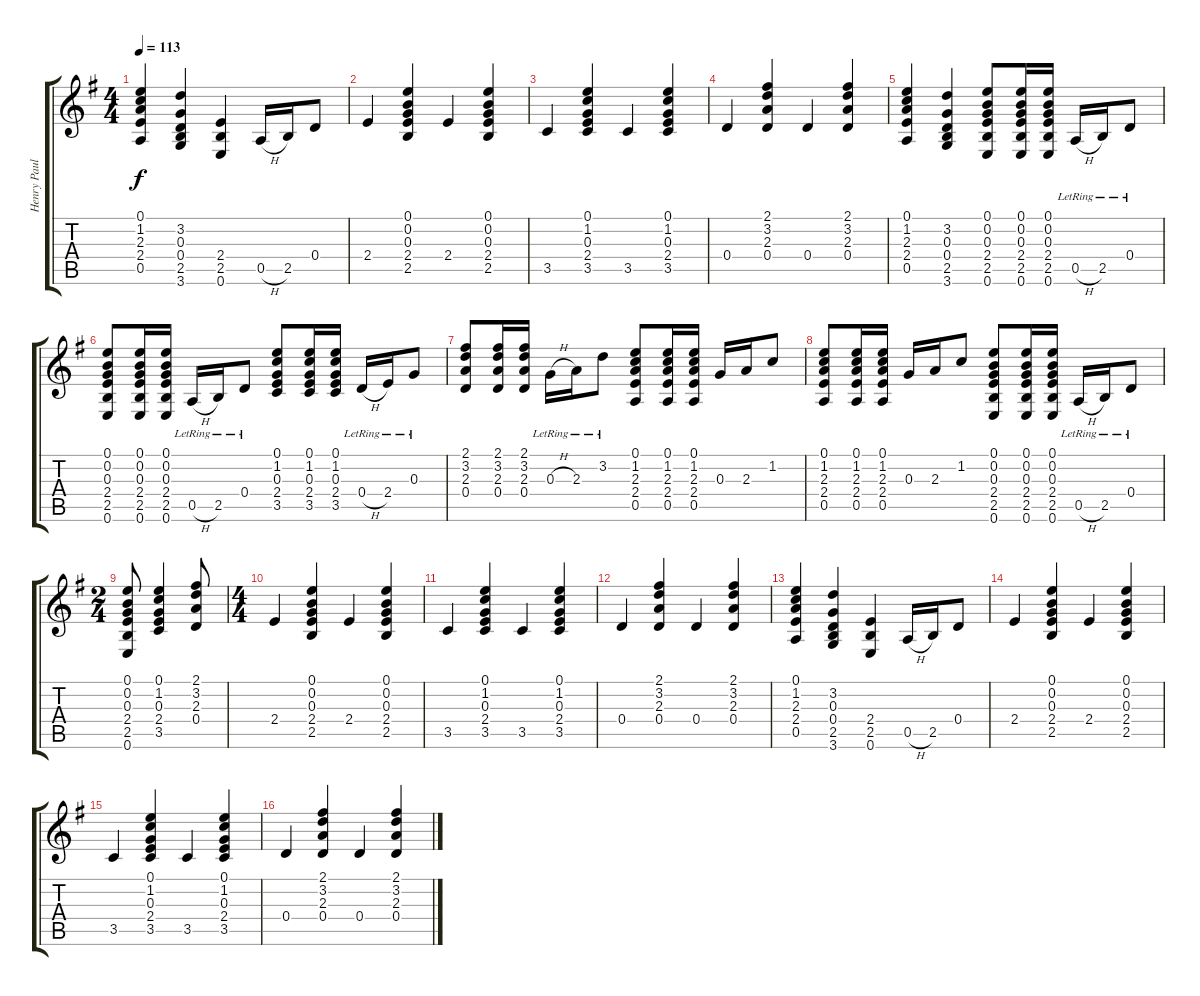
\track ("Henry Paul Guitar" "Henry Paul") {instrument acousticguitarsteel}
\staff {score tabs}
\tuning (E4 B3 G3 D3 A2 E2) {hide}
\ts (4 4)
\tempo 113
\clef g2
\ks eminor
(0.1 1.2 2.3 2.4 0.5).4{dy f} (3.2 0.3 0.4 2.5 3.6).4 (2.4 2.5 0.6).4 0.5{h}.16 2.5.16 0.4.8 |
2.4.4{volume 7 balance 0} (0.1 0.2 0.3 2.4 2.5).4 2.4.4 (0.1 0.2 0.3 2.4 2.5).4 |
3.5.4 (0.1 1.2 0.3 2.4 3.5).4 3.5.4 (0.1 1.2 0.3 2.4 3.5).4 |
0.4.4 (2.1 3.2 2.3 0.4).4 0.4.4 (2.1 3.2 2.3 0.4).4 |
(0.1 1.2 2.3 2.4 0.5).4 (3.2 0.3 0.4 2.5 3.6).4 (0.1 0.2 0.3 2.4 2.5 0.6).8 (0.1 0.2 0.3 2.4 2.5 0.6).16 (0.1 0.2 0.3 2.4 2.5 0.6).16 0.5{h lr}.16 2.5{lr}.16 0.4{lr}.8 |
(0.1 0.2 0.3 2.4 2.5 0.6).8 (0.1 0.2 0.3 2.4 2.5 0.6).16 (0.1 0.2 0.3 2.4 2.5 0.6).16 0.5{h lr}.16 2.5{lr}.16 0.4{lr}.8 (0.1 1.2 0.3 2.4 3.5).8 (0.1 1.2 0.3 2.4 3.5).16 (0.1 1.2 0.3 2.4 3.5).16 0.4{h lr}.16 2.4{lr}.16 0.3{lr}.8 |
(2.1 3.2 2.3 0.4).8 (2.1 3.2 2.3 0.4).16 (2.1 3.2 2.3 0.4).16 0.3{h lr}.16 2.3{lr}.16 3.2{lr}.8 (0.1 1.2 2.3 2.4 0.5).8 (0.1 1.2 2.3 2.4 0.5).16 (0.1 1.2 2.3 2.4 0.5).16 0.3.16 2.3.16 1.2.8 |
(0.1 1.2 2.3 2.4 0.5).8 (0.1 1.2 2.3 2.4 0.5).16 (0.1 1.2 2.3 2.4 0.5).16 0.3.16 2.3.16 1.2.8 (0.1 0.2 0.3 2.4 2.5 0.6).8 (0.1 0.2 0.3 2.4 2.5 0.6).16 (0.1 0.2 0.3 2.4 2.5 0.6).16 0.5{h lr}.16 2.5{lr}.16 0.4{lr}.8 |
\ts (2 4)
(0.1 0.2 0.3 2.4 2.5 0.6).8 (0.1 1.2 0.3 2.4 3.5).4 (2.1 3.2 2.3 0.4).8 |
\ts (4 4)
2.4.4{volume 7 balance 0} (0.1 0.2 0.3 2.4 2.5).4 2.4.4 (0.1 0.2 0.3 2.4 2.5).4 |
3.5.4 (0.1 1.2 0.3 2.4 3.5).4 3.5.4 (0.1 1.2 0.3 2.4 3.5).4 |
0.4.4 (2.1 3.2 2.3 0.4).4 0.4.4 (2.1 3.2 2.3 0.4).4 |
(0.1 1.2 2.3 2.4 0.5).4 (3.2 0.3 0.4 2.5 3.6).4 (2.4 2.5 0.6).4 0.5{h}.16 2.5.16 0.4.8 |
2.4.4{volume 7 balance 0} (0.1 0.2 0.3 2.4 2.5).4 2.4.4 (0.1 0.2 0.3 2.4 2.5).4 |
3.5.4 (0.1 1.2 0.3 2.4 3.5).4 3.5.4 (0.1 1.2 0.3 2.4 3.5).4 |
0.4.4 (2.1 3.2 2.3 0.4).4 0.4.4 (2.1 3.2 2.3 0.4).4
